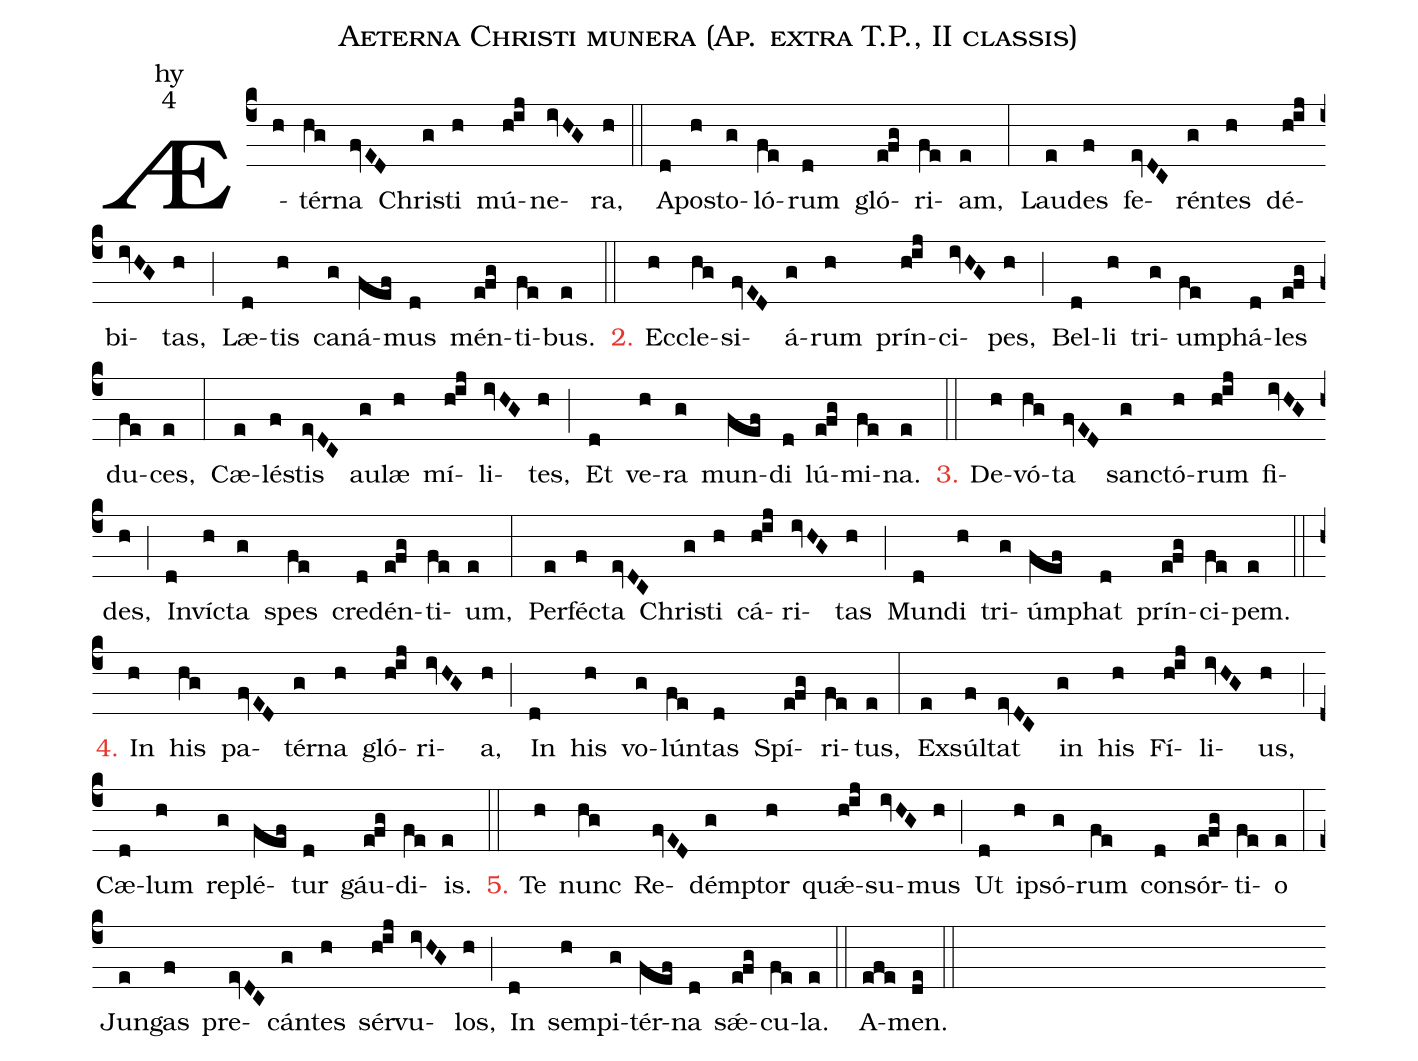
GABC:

name: Aeterna Christi munera (Ap. extra T.P., II classis);
office-part: hy;
mode:4;
%%
(c4) Æ(h)tér(hg)na(fvED) Chri(g)sti(h) mú(h!ij)ne(ivHG)ra,(h) (::)
A(d)po(h)sto(g)ló(fe)rum(d) gló(e!fg)ri(fe)am,(e) (:)
Lau(e)des(f) fe(evDC)rén(g)tes(h) dé(h!ij)bi(ivHG)tas,(h) (;)
Læ(d)tis(h) ca(g)ná(fef)mus(d) mén(e!fg)ti(fe)bus.(e) (::)

<c>2.</c> Ec(h)cle(hg)si(fvED)á(g)rum(h) prín(h!ij)ci(ivHG)pes,(h) (;)
Bel(d)li(h) tri(g)um(fe)phá(d)les(e!fg) du(fe)ces,(e) (:)
Cæ(e)lé(f)stis(evDC) au(g)læ(h) mí(h!ij)li(ivHG)tes,(h) (;)
Et(d) ve(h)ra(g) mun(fef)di(d) lú(e!fg)mi(fe)na.(e) (::)

<c>3.</c> De(h)vó(hg)ta(fvED) san(g)ctó(h)rum(h!ij) fi(ivHG)des,(h) (;)
In(d)ví(h)cta(g) spes(fe) cre(d)dén(e!fg)ti(fe)um,(e) (:)
Per(e)fé(f)cta(evDC) Chri(g)sti(h) cá(h!ij)ri(ivHG)tas(h) (;)
Mun(d)di(h) tri(g)úm(fef)phat(d) prín(e!fg)ci(fe)pem.(e) (::)

<c>4.</c> In(h) his(hg) pa(fvED)tér(g)na(h) gló(h!ij)ri(ivHG)a,(h) (;)
In(d) his(h) vo(g)lún(fe)tas(d) Spí(e!fg)ri(fe)tus,(e) (:)
Ex(e)súl(f)tat(evDC) in(g) his(h) Fí(h!ij)li(ivHG)us,(h) (;)
Cæ(d)lum(h) re(g)plé(fef)tur(d) gáu(e!fg)di(fe)is.(e) (::)

<c>5.</c> Te(h) nunc(hg) Re(fvED)dém(g)ptor(h) quǽ(h!ij)su(ivHG)mus(h) (;)
Ut(d) i(h)psó(g)rum(fe) con(d)sór(e!fg)ti(fe)o(e) (:)
Jun(e)gas(f) pre(evDC)cán(g)tes(h) sér(h!ij)vu(ivHG)los,(h) (;)
In(d) sem(h)pi(g)tér(fef)na(d) sǽ(e!fg)cu(fe)la.(e) (::)

A(efe)men.(de) (::)
